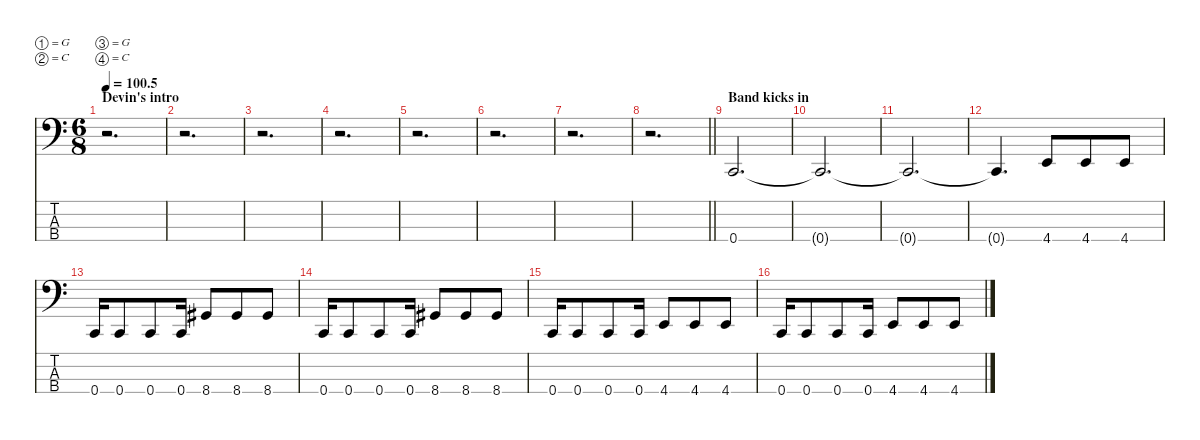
\defaultSystemsLayout 4
\hideDynamics
\bracketExtendMode nobrackets
\singleTrackTrackNamePolicy hidden
\multiTrackTrackNamePolicy hidden
\firstSystemTrackNameMode fullname
\firstSystemTrackNameOrientation horizontal
\otherSystemsTrackNameOrientation horizontal
\track ("Bass guitar" "el.bs.") {instrument electricbassfinger}
\staff {score tabs}
\tuning (G2 C2 G1 C1)
\ts (6 8)
\beaming (8 3 3)
\section ("" "Devin's intro")
\tempo
100.5
\accidentals auto
\clef f4
\ottava regular
\simile none
\ks c
r.2{d dy f instrument electricbassfinger beam Down} |
r.2{d beam Down} |
r.2{d beam Down} |
r.2{d beam Down} |
r.2{d beam Down} |
r.2{d beam Down} |
r.2{d beam Down} |
\barLineRight lightlight
r.2{d beam Down} |
\section ("" "Band kicks in")
0.4.2{d beam Up} |
0.4{t}.2{d beam Up} |
0.4{t}.2{d beam Up} |
0.4{t}.4{d beam Up} 4.4.8{beam Up} 4.4.8{beam Up} 4.4.8{beam Up} |
0.4.16{beam Up} 0.4.8{beam Up} 0.4.8{beam Up} 0.4.16{beam Up} 8.4{acc #}.8{beam Up} 8.4{acc #}.8{beam Up} 8.4{acc #}.8{beam Up} |
0.4.16{beam Up} 0.4.8{beam Up} 0.4.8{beam Up} 0.4.16{beam Up} 8.4{acc #}.8{beam Up} 8.4{acc #}.8{beam Up} 8.4{acc #}.8{beam Up} |
0.4.16{beam Up} 0.4.8{beam Up} 0.4.8{beam Up} 0.4.16{beam Up} 4.4.8{beam Up} 4.4.8{beam Up} 4.4.8{beam Up} |
0.4.16{beam Up} 0.4.8{beam Up} 0.4.8{beam Up} 0.4.16{beam Up} 4.4.8{beam Up} 4.4.8{beam Up} 4.4.8{beam Up}
